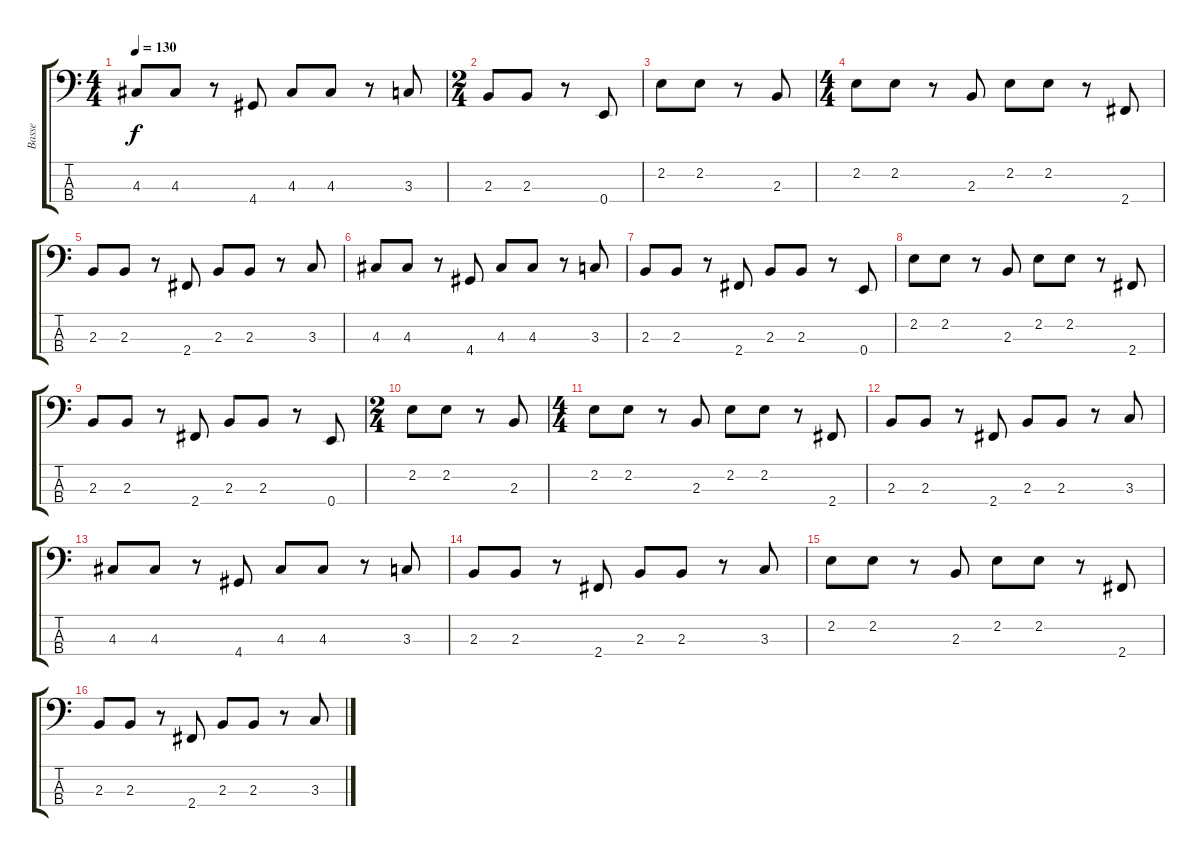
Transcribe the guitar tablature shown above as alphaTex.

\track ("Basse" "Basse") {instrument acousticbass}
\staff {score tabs}
\tuning (G2 D2 A1 E1) {hide}
\ts (4 4)
\tempo 130
\clef f4
\ks c
4.3.8{dy f} 4.3.8 r.8 4.4.8 4.3.8 4.3.8 r.8 3.3.8 |
\ts (2 4)
2.3.8 2.3.8 r.8 0.4.8 |
2.2.8 2.2.8 r.8 2.3.8 |
\ts (4 4)
2.2.8 2.2.8 r.8 2.3.8 2.2.8 2.2.8 r.8 2.4.8 |
2.3.8 2.3.8 r.8 2.4.8 2.3.8 2.3.8 r.8 3.3.8 |
4.3.8 4.3.8 r.8 4.4.8 4.3.8 4.3.8 r.8 3.3.8 |
2.3.8 2.3.8 r.8 2.4.8 2.3.8 2.3.8 r.8 0.4.8 |
2.2.8 2.2.8 r.8 2.3.8 2.2.8 2.2.8 r.8 2.4.8 |
2.3.8 2.3.8 r.8 2.4.8 2.3.8 2.3.8 r.8 0.4.8 |
\ts (2 4)
2.2.8 2.2.8 r.8 2.3.8 |
\ts (4 4)
2.2.8 2.2.8 r.8 2.3.8 2.2.8 2.2.8 r.8 2.4.8 |
2.3.8 2.3.8 r.8 2.4.8 2.3.8 2.3.8 r.8 3.3.8 |
4.3.8 4.3.8 r.8 4.4.8 4.3.8 4.3.8 r.8 3.3.8 |
2.3.8 2.3.8 r.8 2.4.8 2.3.8 2.3.8 r.8 3.3.8 |
2.2.8 2.2.8 r.8 2.3.8 2.2.8 2.2.8 r.8 2.4.8 |
2.3.8 2.3.8 r.8 2.4.8 2.3.8 2.3.8 r.8 3.3.8
